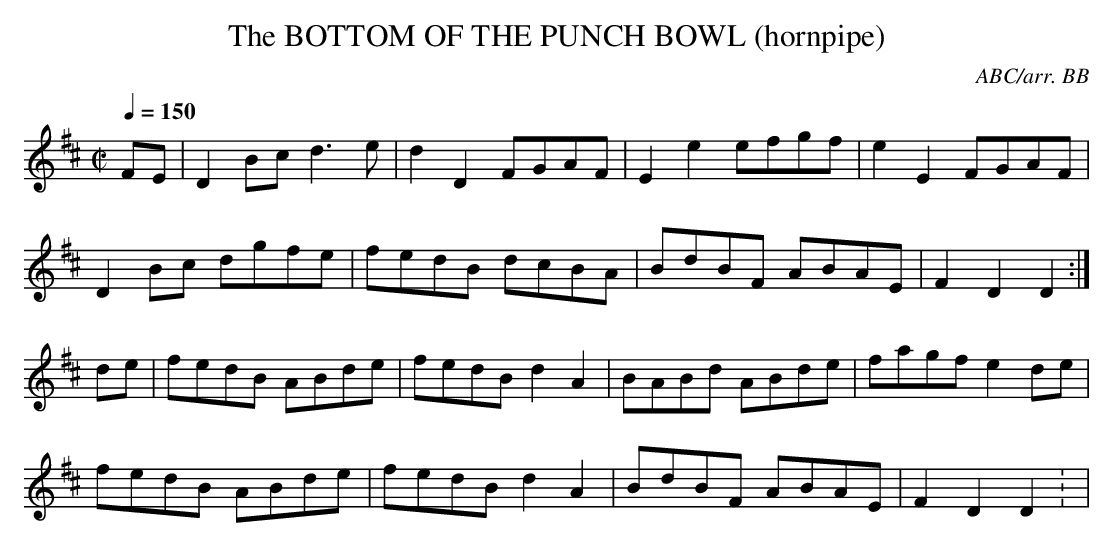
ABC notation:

X:1
T:BOTTOM OF THE PUNCH BOWL (hornpipe), The
C:ABC/arr. BB
Q:1/4=150
L:1/8
M:C|
K:D
FE|D2Bc d3e|d2D2 FGAF|E2e2 efgf|e2E2 FGAF|
D2Bc dgfe|fedB dcBA|BdBF ABAE|F2D2D2:|
de|fedB ABde|fedB d2A2|BABd ABde|fagf e2de|
fedB ABde|fedB d2A2|BdBF ABAE|F2D2D2:|
